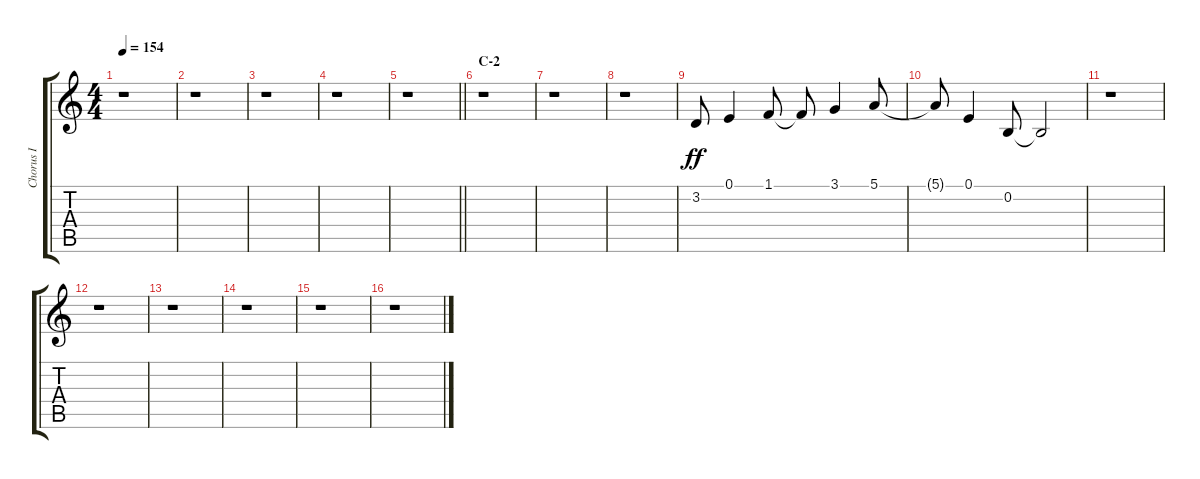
\track ("Chorus I" "Chorus I") {instrument voiceoohs}
\staff {score tabs}
\tuning (E4 B3 G3 D3 A2 E2) {hide}
\ts (4 4)
\tempo 154
\clef g2
\ks c
r.1{dy ff} |
r.1 |
r.1 |
r.1 |
\barLineRight lightlight
r.1 |
\section ("" "C-2")
r.1 |
r.1 |
r.1 |
3.2.8 0.1.4 1.1.8 1.1{t}.8 3.1.4 5.1.8 |
5.1{t}.8 0.1.4 0.2.8 0.2{t}.2 |
r.1 |
r.1 |
r.1 |
r.1 |
r.1 |
r.1
